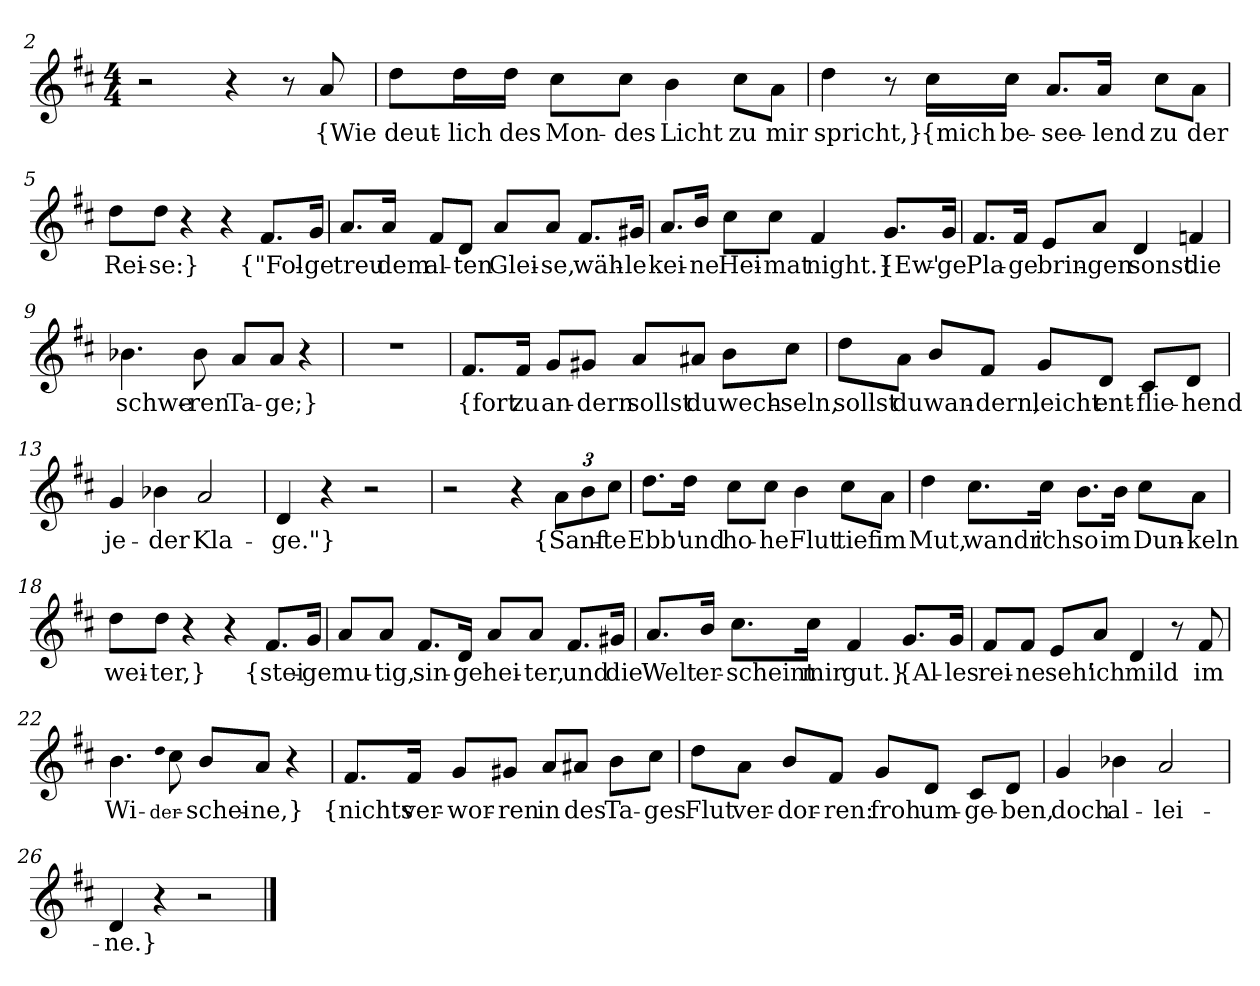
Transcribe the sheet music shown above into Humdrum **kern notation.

**kern	**text
*part1	*part1
*staff1	*staff1
*clefG2	*
*k[f#c#]	*
*M4/4	*
=2	=2
2r	.
4r	.
8r	.
8a	{Wie
=3	=3
8dd\L	deut-
16dd\L	-lich
16dd\JJ	des
8cc#\L	Mon-
8cc#\J	-des
4b	Licht
8cc#\L	zu
8a\J	mir
=4	=4
4dd	spricht,}
8r	.
16cc#\LL	{mich
16cc#\JJ	be-
8.a/L	-see-
16a/Jk	-lend
8cc#\L	zu
8a\J	der
=5	=5
8dd\L	Rei-
8dd\J	-se:}
4r	.
4r	.
8.f#/L	{"Fol-
16g/Jk	-ge
=6	=6
8.a/L	treu
16a/Jk	dem
8f#/L	al-
8d/J	-ten
8a/L	Glei-
8a/J	-se,
8.f#/L	wäh-
16g#X/Jk	-le
=7	=7
8.a/L	kei-
16b/Jk	-ne
8cc#\L	Hei-
8cc#\J	-mat
4f#	night.}
8.g/L	{Ew'-
16g/Jk	-ge
=8	=8
8.f#/L	Pla-
16f#/Jk	-ge
8e/L	brin-
8a/J	-gen
4d	sonst
4fn	die
=9	=9
4.b-X	schwe-
8b-	-ren
8a/L	Ta-
8a/J	-ge;}
4r	.
=10	=10
1r	.
=11	=11
8.f#/L	{fort
16f#/Jk	zu
8g/L	an-
8g#X/J	-dern
8a/L	sollst
8a#X/J	du
8b\L	wech-
8cc#\J	-seln,
=12	=12
8dd\L	sollst
8a\J	du
8b/L	wan-
8f#/J	-dern,
8g/L	leicht
8d/J	ent-
8c#/L	-flie-
8d/J	-hend
=13	=13
4g	je-
4b-X	-der
2a	Kla-
=14	=14
4d	-ge."}
4r	.
2r	.
=15	=15
2r	.
4r	.
12a\L	{Sanf-
12b\	.
12cc#\J	-te
=16	=16
8.dd\L	Ebb'
16dd\Jk	und
8cc#\L	ho-
8cc#\J	-he
4b	Flut
8cc#\L	tief
8a\J	im
=17	=17
4dd	Mut,
8.cc#\L	wandr'
16cc#\Jk	ich
8.b\L	so
16b\Jk	im
8cc#\L	Dun-
8a\J	-keln
=18	=18
8dd\L	wei-
8dd\J	-ter,}
4r	.
4r	.
8.f#/L	{stei-
16g/Jk	-ge
=19	=19
8a/L	mu-
8a/J	-tig,
8.f#/L	sin-
16d/Jk	-ge
8a/L	hei-
8a/J	-ter,
8.f#/L	und
16g#X/Jk	die
=20	=20
8.a/L	Welt
16b/Jk	er-
8.cc#\L	-scheint
16cc#\Jk	mir
4f#	gut.}
8.g/L	{Al-
16g/Jk	-les
=21	=21
8f#/L	rei-
8f#/J	-ne
8e/L	seh'
8a/J	ich
4d	mild
8r	.
8f#	im
=22	=22
4.b	Wi-
qdd	-der-
8cc#	.
8b/L	-schei-
8a/J	-ne,}
4r	.
=23	=23
8.f#/L	{nichts
16f#/Jk	ver-
8g/L	-wor-
8g#X/J	-ren
8a/L	in
8a#X/J	des
8b\L	Ta-
8cc#\J	-ges
=24	=24
8dd\L	Flut
8a\J	ver-
8b/L	-dor-
8f#/J	-ren:
8g/L	froh
8d/J	um-
8c#/L	-ge-
8d/J	-ben,
=25	=25
4g	doch
4b-X	al-
2a	-lei-
=26	=26
4d	-ne.}
4r	.
2r	.
==	==
*-	*-
